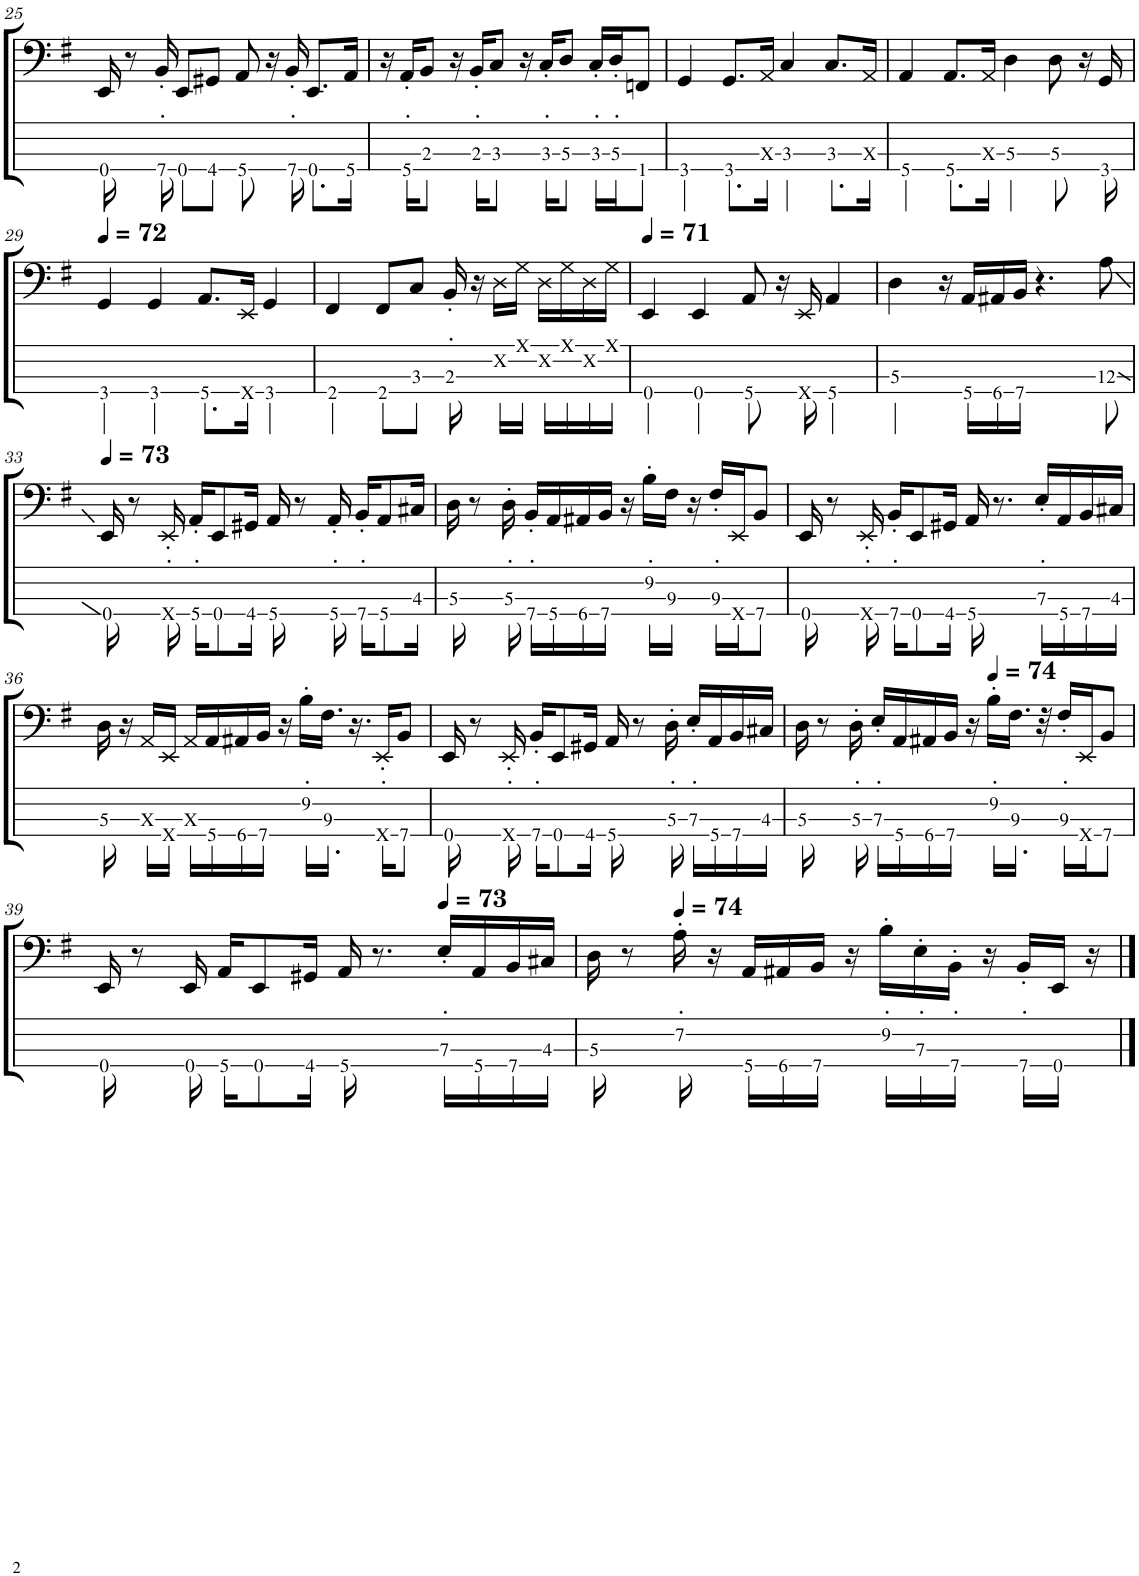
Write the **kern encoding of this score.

**kern	**kern
*part1	*part1
*staff2	*staff1
*I"Bass Guitar	*
*I'B. Guit.	*
!!LO:PB:g=z
*	*clefF4
*Trd7c12	*Trd7c12
*k[f#]	*k[f#]
*M4/4	*M4/4
=25	=25
16EE\	16EE/
8r	8r
16BB'\	16BB'/
8EE\L	8EE/L
8GG#\J	8GG#X/J
8AA\	8AA/
16r	16r
16BB'\	16BB'/
8.EE\L	8.EE/L
16AA\Jk	16AA/Jk
=26	=26
16r	16r
16AA'\KL	16AA'/KL
8BB\J	8BB/J
16r	16r
16BB'\KL	16BB'/KL
8C\J	8C/J
16r	16r
16C'\KL	16C'/KL
8D\J	8D/J
16C'\LL	16C'/LL
16D'\J	16D'/J
8FFn\J	8FFn/J
=27	=27
4GG\	4GG/
8.GG\L	8.GG/L
16AA'\Jk	16AA'/Jk
4C\	4C/
8.C\L	8.C/L
16AA'\Jk	16AA'/Jk
=28	=28
4AA\	4AA/
8.AA\L	8.AA/L
16AA'\Jk	16AA'/Jk
4D\	4D\
8D\	8D\
16r	16r
16GG\	16GG/
!!LO:LB:g=z
=29	=29
*	*MM72
4GG\	4GG/
4GG\	4GG/
8.AA\L	8.AA/L
16EE'\Jk	16EE'/Jk
4GG\	4GG/
=30	=30
4FF#\	4FF#/
8FF#\L	8FF#/L
8C\J	8C/J
16BB'\	16BB'/
16r	16r
16D'\LL	16D'\LL
16G'\JJ	16G'\JJ
16D'\LL	16D'\LL
16G'\	16G'\
16D'\	16D'\
16G'\JJ	16G'\JJ
=31	=31
*	*MM71
4EE\	4EE/
4EE\	4EE/
8AA\	8AA/
16r	16r
16EE'\	16EE'/
4AA\	4AA/
=32	=32
4D\	4D\
16r	16r
16AA\LL	16AA/LL
16AA#X\	16AA#X/
16BB\JJ	16BB/JJ
4.r	4.r
8A\	8A\
!!LO:LB:g=z
=33	=33
*	*MM73
16EE\	16EE/
8r	8r
16EE'\	16EE'/
16AA'\KL	16AA'/KL
8EE\	8EE/
16GG#\Jk	16GG#X/Jk
16AA\	16AA/
8r	8r
16AA'\	16AA'/
16BB'\KL	16BB'/KL
8AA\	8AA/
16C#\Jk	16C#X/Jk
=34	=34
16D\	16D\
8r	8r
16D'\	16D'\
16BB'\LL	16BB'/LL
16AA\	16AA/
16AA#\	16AA#X/
16BB\JJ	16BB/JJ
16r	16r
16B'\LL	16B'\LL
16F#\JJ	16F#\JJ
16r	16r
16F#'\LL	16F#'/LL
16EE'\J	16EE'/J
8BB\J	8BB/J
=35	=35
16EE\	16EE/
8r	8r
16EE'\	16EE'/
16BB'\KL	16BB'/KL
8EE\	8EE/
16GG#\Jk	16GG#X/Jk
16AA\	16AA/
8.r	8.r
16E'\LL	16E'/LL
16AA\	16AA/
16BB\	16BB/
16C#\JJ	16C#X/JJ
!!LO:LB:g=z
=36	=36
16D\	16D\
16r	16r
16AA'\LL	16AA'/LL
16EE'\JJ	16EE'/JJ
16AA'\LL	16AA'/LL
16AA\	16AA/
16AA#\	16AA#X/
16BB\JJ	16BB/JJ
16r	16r
16B'\LL	16B'\LL
16.F#\JJ	16.F#\JJ
16.r	16.r
16EE'\KL	16EE'/KL
8BB\J	8BB/J
=37	=37
16EE\	16EE/
8r	8r
16EE'\	16EE'/
16BB'\KL	16BB'/KL
8EE\	8EE/
16GG#X\Jk	16GG#X/Jk
16AA\	16AA/
8r	8r
16D'\	16D'\
16E'\LL	16E'/LL
16AA\	16AA/
16BB\	16BB/
16C#\JJ	16C#X/JJ
=38	=38
16D\	16D\
8r	8r
16D'\	16D'\
16E'\LL	16E'/LL
16AA\	16AA/
16AA#\	16AA#X/
16BB\JJ	16BB/JJ
16r	16r
*	*MM74
16B'\LL	16B'\LL
16.F#\JJ	16.F#\JJ
32r	32r
16F#'\LL	16F#'/LL
16EE'\J	16EE'/J
8BB\J	8BB/J
!!LO:LB:g=z
=39	=39
16EE\	16EE/
8r	8r
16EE\	16EE/
16AA\KL	16AA/KL
8EE\	8EE/
16GG#X\Jk	16GG#X/Jk
16AA\	16AA/
8.r	8.r
*	*MM73
16E'\LL	16E'/LL
16AA\	16AA/
16BB\	16BB/
16C#X\JJ	16C#X/JJ
=40	=40
16D\	16D\
8r	8r
*	*MM74
16A'\	16A'\
16r	16r
16AA\LL	16AA/LL
16AA#X\	16AA#X/
16BB\JJ	16BB/JJ
16r	16r
16B'\LL	16B'\LL
16E'\	16E'\
16BB'\JJ	16BB'\JJ
16r	16r
16BB'\LL	16BB'/LL
16EE\JJ	16EE/JJ
16r	16r
==	==
*-	*-
